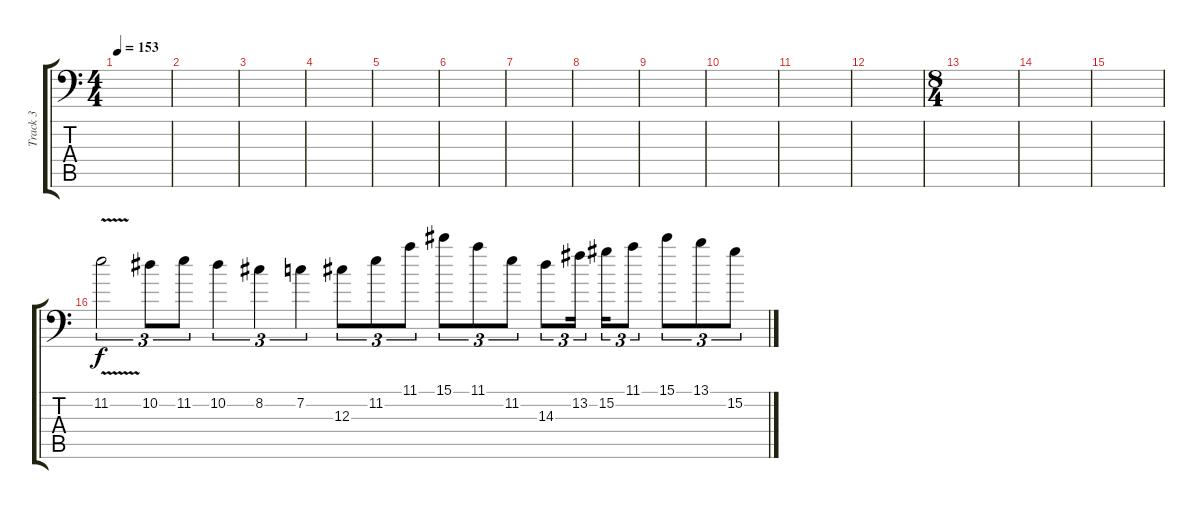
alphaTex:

\track ("Track 3" "Track 3") {instrument distortionguitar}
\staff {score tabs}
\tuning (Bb3 F3 Db3 Ab2 Eb2 Ab1) {hide}
\ts (4 4)
\tempo 153
\clef f4
\ks c
|
|
|
|
|
|
|
|
|
|
|
|
\ts (8 4)
|
|
|
11.2{v}.2{tu (3 2)} 10.2.8{tu (3 2)} 11.2.8{tu (3 2)} 10.2.4{tu (3 2)} 8.2.4{tu (3 2)} 7.2.4{tu (3 2)} 12.3.8{tu (3 2)} 11.2.8{tu (3 2)} 11.1.8{tu (3 2)} 15.1.8{tu (3 2)} 11.1.8{tu (3 2)} 11.2.8{tu (3 2)} 14.3.8{tu (3 2)} 13.2.16{tu (3 2) beam splitsecondary} 15.2.16{tu (3 2)} 11.1.8{tu (3 2)} 15.1.8{tu (3 2)} 13.1.8{tu (3 2)} 15.2.8{tu (3 2)}
